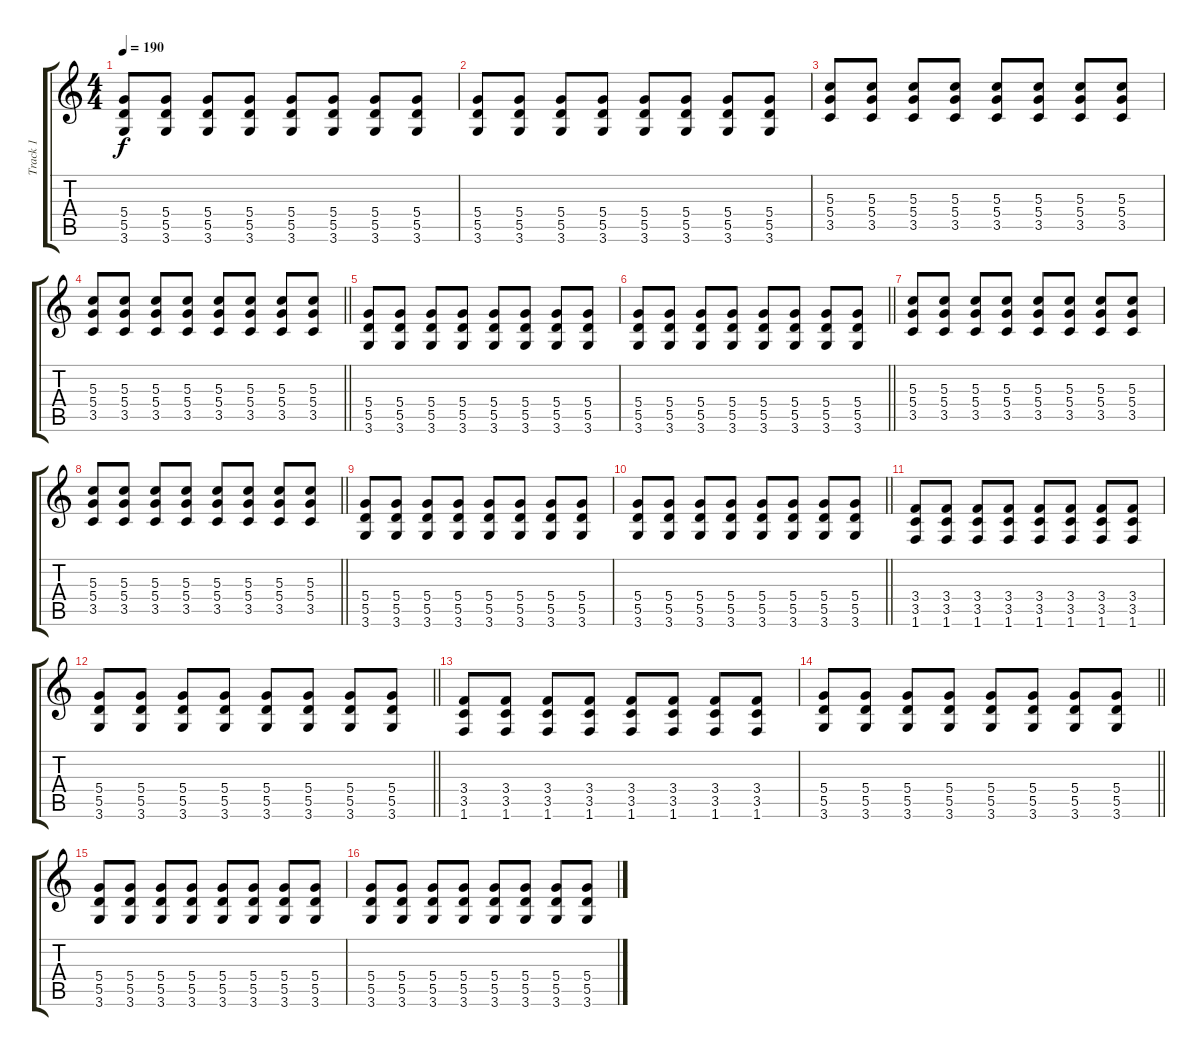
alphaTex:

\track ("Track 1" "Track 1") {instrument distortionguitar}
\staff {score tabs}
\tuning (E4 B3 G3 D3 A2 E2) {hide}
\ts (4 4)
\tempo 190
\clef g2
\ks c
(5.4 5.5 3.6).8{dy f} (5.4 5.5 3.6).8 (5.4 5.5 3.6).8 (5.4 5.5 3.6).8 (5.4 5.5 3.6).8 (5.4 5.5 3.6).8 (5.4 5.5 3.6).8 (5.4 5.5 3.6).8 |
(5.4 5.5 3.6).8 (5.4 5.5 3.6).8 (5.4 5.5 3.6).8 (5.4 5.5 3.6).8 (5.4 5.5 3.6).8 (5.4 5.5 3.6).8 (5.4 5.5 3.6).8 (5.4 5.5 3.6).8 |
(5.3 5.4 3.5).8 (5.3 5.4 3.5).8 (5.3 5.4 3.5).8 (5.3 5.4 3.5).8 (5.3 5.4 3.5).8 (5.3 5.4 3.5).8 (5.3 5.4 3.5).8 (5.3 5.4 3.5).8 |
\barLineRight lightlight
(5.3 5.4 3.5).8 (5.3 5.4 3.5).8 (5.3 5.4 3.5).8 (5.3 5.4 3.5).8 (5.3 5.4 3.5).8 (5.3 5.4 3.5).8 (5.3 5.4 3.5).8 (5.3 5.4 3.5).8 |
(5.4 5.5 3.6).8 (5.4 5.5 3.6).8 (5.4 5.5 3.6).8 (5.4 5.5 3.6).8 (5.4 5.5 3.6).8 (5.4 5.5 3.6).8 (5.4 5.5 3.6).8 (5.4 5.5 3.6).8 |
\barLineRight lightlight
(5.4 5.5 3.6).8 (5.4 5.5 3.6).8 (5.4 5.5 3.6).8 (5.4 5.5 3.6).8 (5.4 5.5 3.6).8 (5.4 5.5 3.6).8 (5.4 5.5 3.6).8 (5.4 5.5 3.6).8 |
(5.3 5.4 3.5).8 (5.3 5.4 3.5).8 (5.3 5.4 3.5).8 (5.3 5.4 3.5).8 (5.3 5.4 3.5).8 (5.3 5.4 3.5).8 (5.3 5.4 3.5).8 (5.3 5.4 3.5).8 |
\barLineRight lightlight
(5.3 5.4 3.5).8 (5.3 5.4 3.5).8 (5.3 5.4 3.5).8 (5.3 5.4 3.5).8 (5.3 5.4 3.5).8 (5.3 5.4 3.5).8 (5.3 5.4 3.5).8 (5.3 5.4 3.5).8 |
(5.4 5.5 3.6).8 (5.4 5.5 3.6).8 (5.4 5.5 3.6).8 (5.4 5.5 3.6).8 (5.4 5.5 3.6).8 (5.4 5.5 3.6).8 (5.4 5.5 3.6).8 (5.4 5.5 3.6).8 |
\barLineRight lightlight
(5.4 5.5 3.6).8 (5.4 5.5 3.6).8 (5.4 5.5 3.6).8 (5.4 5.5 3.6).8 (5.4 5.5 3.6).8 (5.4 5.5 3.6).8 (5.4 5.5 3.6).8 (5.4 5.5 3.6).8 |
(3.4 3.5 1.6).8 (3.4 3.5 1.6).8 (3.4 3.5 1.6).8 (3.4 3.5 1.6).8 (3.4 3.5 1.6).8 (3.4 3.5 1.6).8 (3.4 3.5 1.6).8 (3.4 3.5 1.6).8 |
\barLineRight lightlight
(5.4 5.5 3.6).8 (5.4 5.5 3.6).8 (5.4 5.5 3.6).8 (5.4 5.5 3.6).8 (5.4 5.5 3.6).8 (5.4 5.5 3.6).8 (5.4 5.5 3.6).8 (5.4 5.5 3.6).8 |
(3.4 3.5 1.6).8 (3.4 3.5 1.6).8 (3.4 3.5 1.6).8 (3.4 3.5 1.6).8 (3.4 3.5 1.6).8 (3.4 3.5 1.6).8 (3.4 3.5 1.6).8 (3.4 3.5 1.6).8 |
\barLineRight lightlight
(5.4 5.5 3.6).8 (5.4 5.5 3.6).8 (5.4 5.5 3.6).8 (5.4 5.5 3.6).8 (5.4 5.5 3.6).8 (5.4 5.5 3.6).8 (5.4 5.5 3.6).8 (5.4 5.5 3.6).8 |
(5.4 5.5 3.6).8 (5.4 5.5 3.6).8 (5.4 5.5 3.6).8 (5.4 5.5 3.6).8 (5.4 5.5 3.6).8 (5.4 5.5 3.6).8 (5.4 5.5 3.6).8 (5.4 5.5 3.6).8 |
(5.4 5.5 3.6).8 (5.4 5.5 3.6).8 (5.4 5.5 3.6).8 (5.4 5.5 3.6).8 (5.4 5.5 3.6).8 (5.4 5.5 3.6).8 (5.4 5.5 3.6).8 (5.4 5.5 3.6).8
